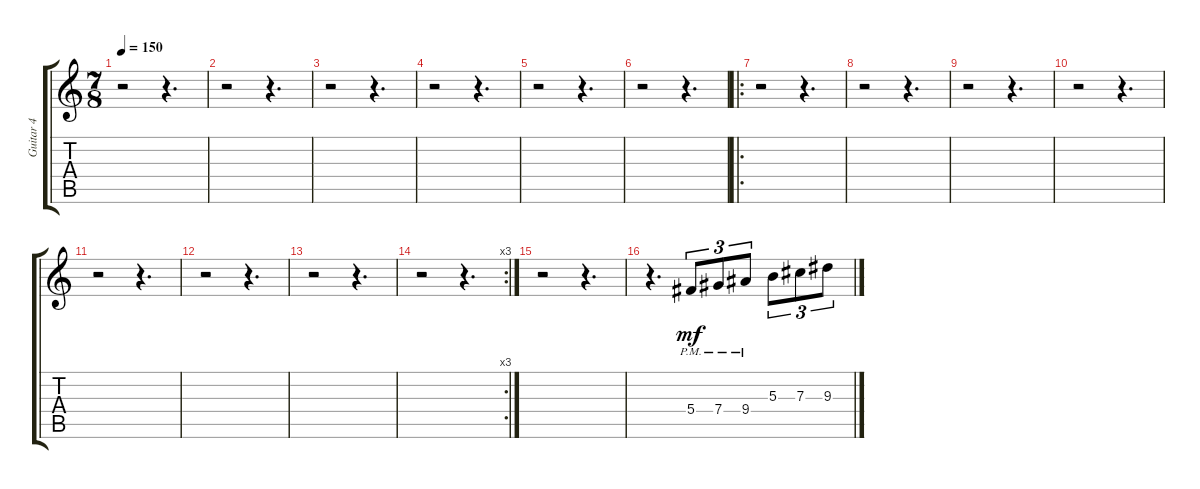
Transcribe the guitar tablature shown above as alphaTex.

\track ("Guitar 4" "Guitar 4") {instrument overdrivenguitar}
\staff {score tabs}
\tuning (Eb4 Bb3 Gb3 Db3 Ab2 Eb2) {hide}
\ts (7 8)
\tempo 150
\clef g2
\ks c
r.2{dy mf} r.4{d} |
r.2 r.4{d} |
r.2 r.4{d} |
r.2 r.4{d} |
r.2 r.4{d} |
r.2 r.4{d} |
\ro
r.2 r.4{d} |
r.2 r.4{d} |
r.2 r.4{d} |
r.2 r.4{d} |
r.2 r.4{d} |
r.2 r.4{d} |
r.2 r.4{d} |
\rc 3
r.2 r.4{d} |
r.2 r.4{d} |
r.4{d} 5.4{pm}.8{tu (3 2)} 7.4{pm}.8{tu (3 2)} 9.4{pm}.8{tu (3 2)} 5.3.8{tu (3 2)} 7.3.8{tu (3 2)} 9.3.8{tu (3 2)}
